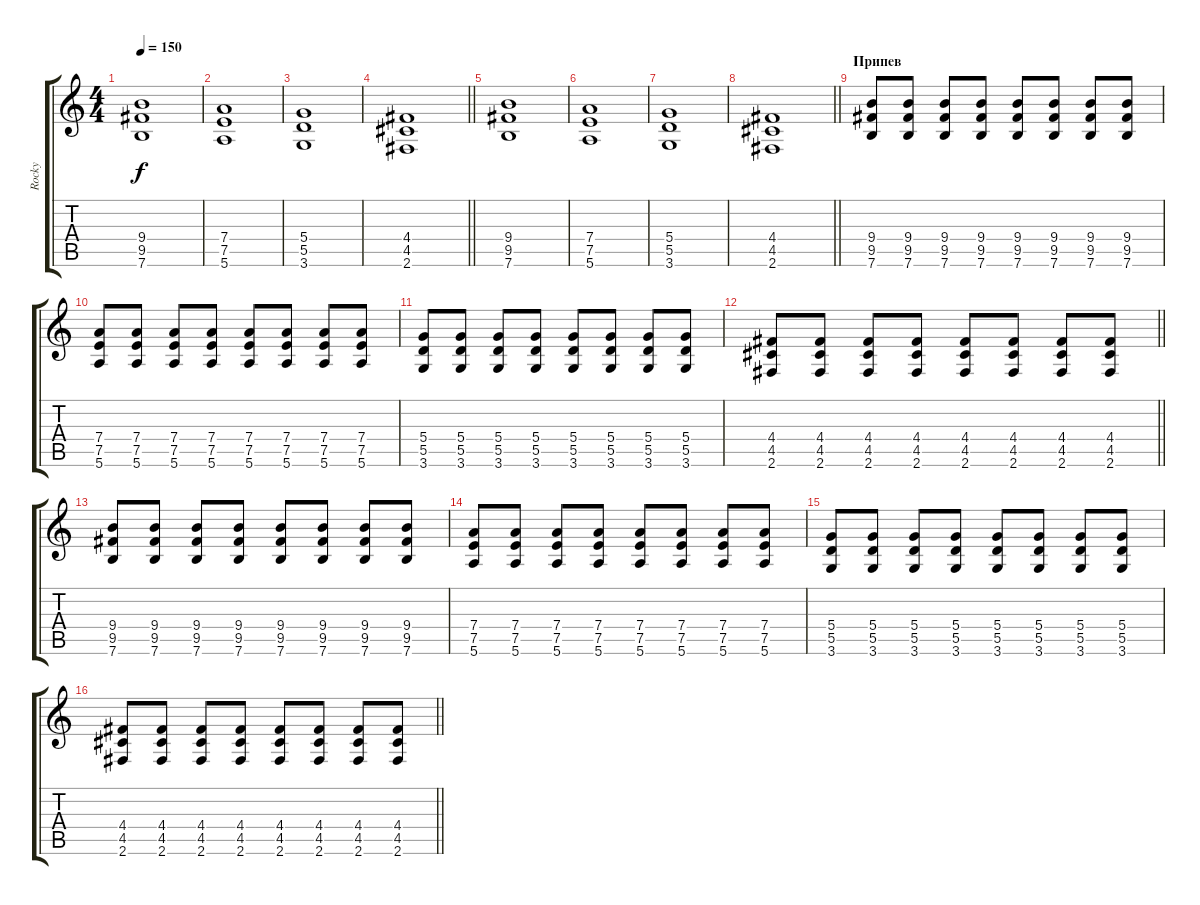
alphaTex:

\track ("Rocky" "Rocky") {instrument overdrivenguitar}
\staff {score tabs}
\tuning (E4 B3 G3 D3 A2 E2) {hide}
\ts (4 4)
\tempo 150
\clef g2
\ks c
(9.4 9.5 7.6).1{dy f} |
(7.4 7.5 5.6).1 |
(5.4 5.5 3.6).1 |
\barLineRight lightlight
(4.4 4.5 2.6).1 |
(9.4 9.5 7.6).1 |
(7.4 7.5 5.6).1 |
(5.4 5.5 3.6).1 |
\barLineRight lightlight
(4.4 4.5 2.6).1 |
\section ("" "Припев")
(9.4 9.5 7.6).8 (9.4 9.5 7.6).8 (9.4 9.5 7.6).8 (9.4 9.5 7.6).8 (9.4 9.5 7.6).8 (9.4 9.5 7.6).8 (9.4 9.5 7.6).8 (9.4 9.5 7.6).8 |
(7.4 7.5 5.6).8 (7.4 7.5 5.6).8 (7.4 7.5 5.6).8 (7.4 7.5 5.6).8 (7.4 7.5 5.6).8 (7.4 7.5 5.6).8 (7.4 7.5 5.6).8 (7.4 7.5 5.6).8 |
(5.4 5.5 3.6).8 (5.4 5.5 3.6).8 (5.4 5.5 3.6).8 (5.4 5.5 3.6).8 (5.4 5.5 3.6).8 (5.4 5.5 3.6).8 (5.4 5.5 3.6).8 (5.4 5.5 3.6).8 |
\barLineRight lightlight
(4.4 4.5 2.6).8 (4.4 4.5 2.6).8 (4.4 4.5 2.6).8 (4.4 4.5 2.6).8 (4.4 4.5 2.6).8 (4.4 4.5 2.6).8 (4.4 4.5 2.6).8 (4.4 4.5 2.6).8 |
(9.4 9.5 7.6).8 (9.4 9.5 7.6).8 (9.4 9.5 7.6).8 (9.4 9.5 7.6).8 (9.4 9.5 7.6).8 (9.4 9.5 7.6).8 (9.4 9.5 7.6).8 (9.4 9.5 7.6).8 |
(7.4 7.5 5.6).8 (7.4 7.5 5.6).8 (7.4 7.5 5.6).8 (7.4 7.5 5.6).8 (7.4 7.5 5.6).8 (7.4 7.5 5.6).8 (7.4 7.5 5.6).8 (7.4 7.5 5.6).8 |
(5.4 5.5 3.6).8 (5.4 5.5 3.6).8 (5.4 5.5 3.6).8 (5.4 5.5 3.6).8 (5.4 5.5 3.6).8 (5.4 5.5 3.6).8 (5.4 5.5 3.6).8 (5.4 5.5 3.6).8 |
\barLineRight lightlight
(4.4 4.5 2.6).8 (4.4 4.5 2.6).8 (4.4 4.5 2.6).8 (4.4 4.5 2.6).8 (4.4 4.5 2.6).8 (4.4 4.5 2.6).8 (4.4 4.5 2.6).8 (4.4 4.5 2.6).8
